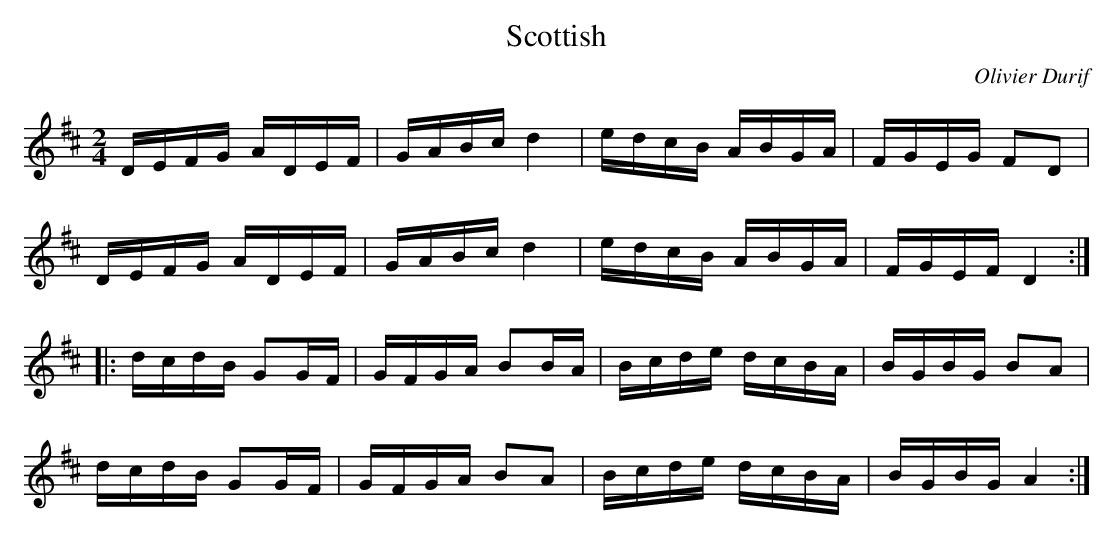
X:1
T:Scottish
C:Olivier Durif
M:2/4
L:1/16
K:D
DEFG ADEF|GABcd4|edcB ABGA|FGEG F2D2|
DEFG ADEF|GABcd4|edcB ABGA|FGEFD4:|
|:dcdB G2GF|GFGA B2BA|Bcde dcBA|BGBG B2A2|
dcdB G2GF|GFGA B2A2|Bcde dcBA|BGBGA4:|
